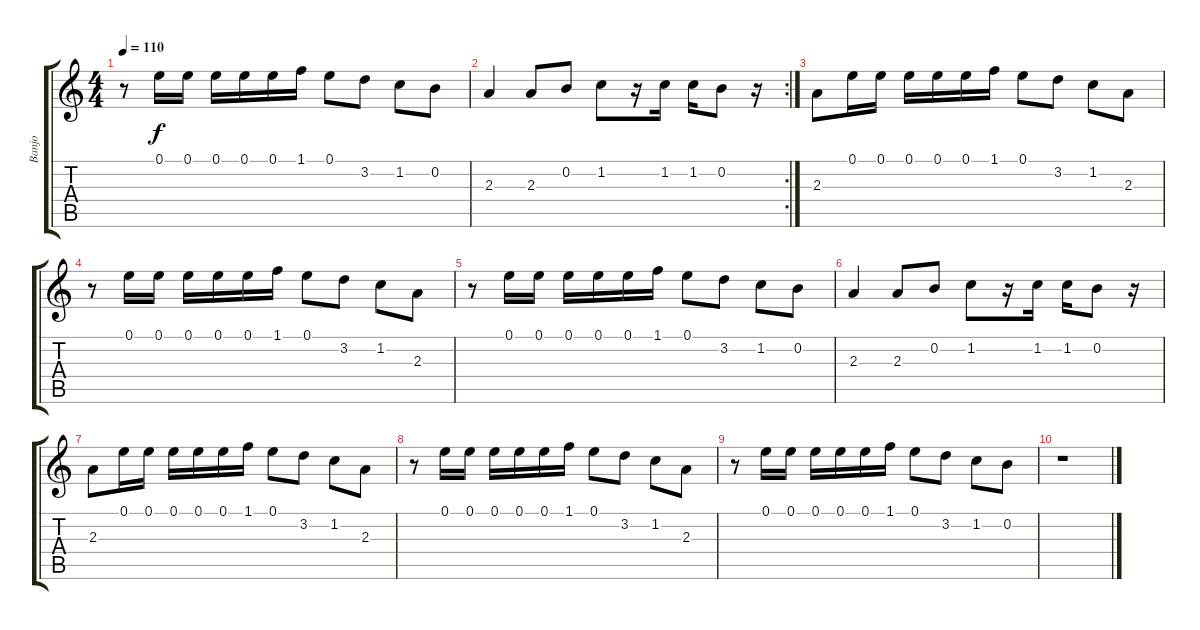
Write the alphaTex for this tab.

\track ("Banjo" "Banjo") {instrument banjo}
\staff {score tabs}
\tuning (E4 B3 G3 D3 A2 E2) {hide}
\displaytranspose 12
\ts (4 4)
\tempo 110
\clef g2
\ks c
r.8{dy f} 0.1.16 0.1.16 0.1.16 0.1.16 0.1.16 1.1.16 0.1.8 3.2.8 1.2.8 0.2.8 |
\rc 2
2.3.4 2.3.8 0.2.8 1.2.8 r.16 1.2.16 1.2.16 0.2.8 r.16 |
2.3.8 0.1.16 0.1.16 0.1.16 0.1.16 0.1.16 1.1.16 0.1.8 3.2.8 1.2.8 2.3.8 |
r.8 0.1.16 0.1.16 0.1.16 0.1.16 0.1.16 1.1.16 0.1.8 3.2.8 1.2.8 2.3.8 |
r.8 0.1.16 0.1.16 0.1.16 0.1.16 0.1.16 1.1.16 0.1.8 3.2.8 1.2.8 0.2.8 |
2.3.4 2.3.8 0.2.8 1.2.8 r.16 1.2.16 1.2.16 0.2.8 r.16 |
2.3.8 0.1.16 0.1.16 0.1.16 0.1.16 0.1.16 1.1.16 0.1.8 3.2.8 1.2.8 2.3.8 |
r.8 0.1.16 0.1.16 0.1.16 0.1.16 0.1.16 1.1.16 0.1.8 3.2.8 1.2.8 2.3.8 |
r.8 0.1.16 0.1.16 0.1.16 0.1.16 0.1.16 1.1.16 0.1.8 3.2.8 1.2.8 0.2.8 |
r.1
